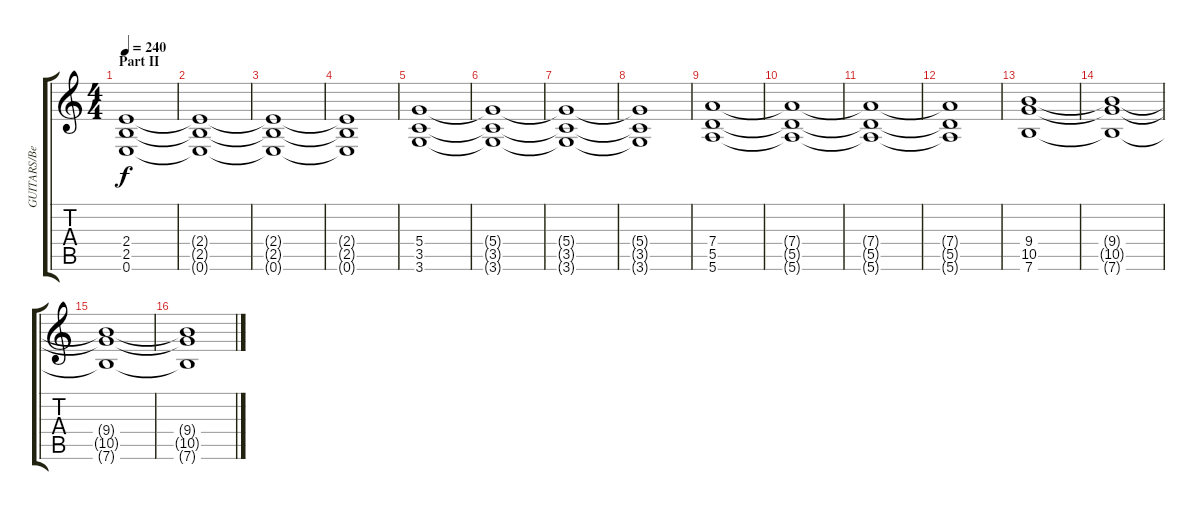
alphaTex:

\track ("GUITARS/Bells of Sorrow" "GUITARS/Be") {instrument distortionguitar}
\staff {score tabs}
\tuning (E4 B3 G3 D3 A2 E2) {hide}
\ts (4 4)
\section ("" "Part II")
\tempo 240
\clef g2
\ks c
(2.4 2.5 0.6).1{dy f} |
(2.4{t} 2.5{t} 0.6{t}).1 |
(2.4{t} 2.5{t} 0.6{t}).1 |
(2.4{t} 2.5{t} 0.6{t}).1 |
(5.4 3.5 3.6).1 |
(5.4{t} 3.5{t} 3.6{t}).1 |
(5.4{t} 3.5{t} 3.6{t}).1 |
(5.4{t} 3.5{t} 3.6{t}).1 |
(7.4 5.5 5.6).1 |
(7.4{t} 5.5{t} 5.6{t}).1 |
(7.4{t} 5.5{t} 5.6{t}).1 |
(7.4{t} 5.5{t} 5.6{t}).1 |
(9.4 10.5 7.6).1 |
(9.4{t} 10.5{t} 7.6{t}).1 |
(9.4{t} 10.5{t} 7.6{t}).1 |
(9.4{t} 10.5{t} 7.6{t}).1
